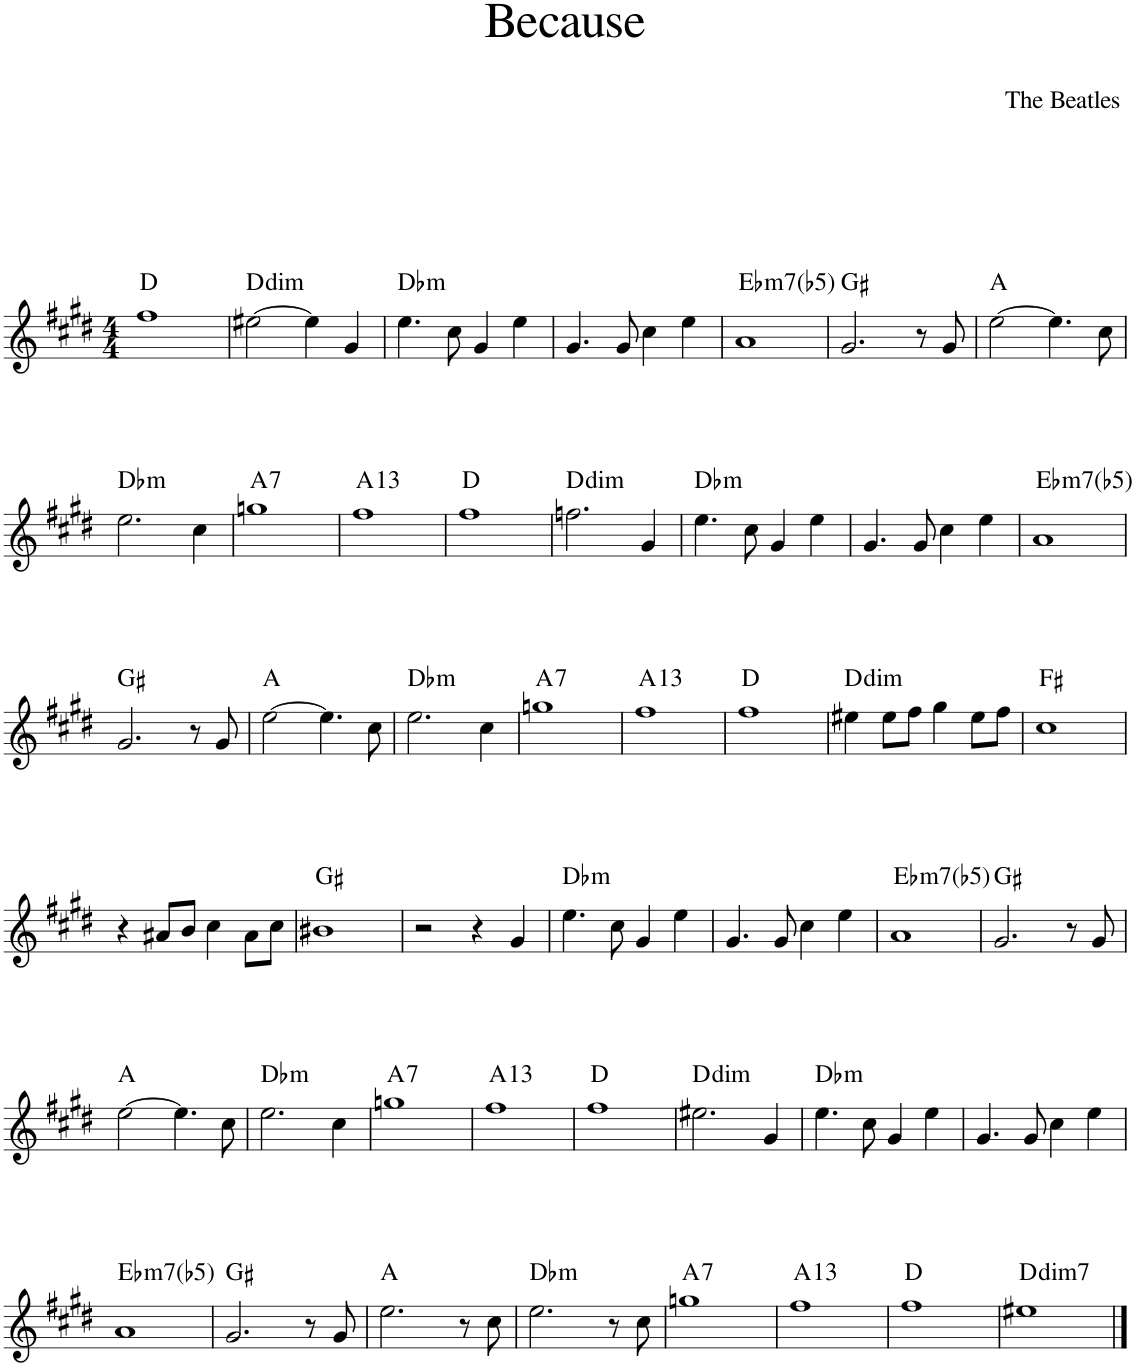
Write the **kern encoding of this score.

**kern	**harte
*part1	*part1
*staff1	*
*I"Piano	*
*I'Pno.	*
*clefG2	*
*k[f#c#g#d#]	*
*M4/4	*
=1	=1
1ff#	D:maj
=2	=2
!	!LO:H:kt=dim
[2ee#X\	D:dim
4ee#\]	.
4g#/	.
=3	=3
!	!LO:H:kt=m
4.ee\	Db:min
8cc#\	.
4g#/	.
4ee\	.
=4	=4
4.g#/	.
8g#/	.
4cc#\	.
4ee\	.
=5	=5
!	!LO:H:kt=m7(b5)
1a	Eb:hdim7
=6	=6
2.g#/	G#:maj
8r	.
8g#/	.
=7	=7
[2ee\	A:maj
4.ee\]	.
8cc#\	.
!!LO:LB:g=z
=8	=8
!	!LO:H:kt=m
2.ee\	Db:min
4cc#\	.
=9	=9
!	!LO:H:kt=7
1ggn	A:7
=10	=10
!	!LO:H:kt=13
1ff#	A:9(11,13)
=11	=11
1ff#	D:maj
=12	=12
!	!LO:H:kt=dim
2.ffn\	D:dim
4g#/	.
=13	=13
!	!LO:H:kt=m
4.ee\	Db:min
8cc#\	.
4g#/	.
4ee\	.
=14	=14
4.g#/	.
8g#/	.
4cc#\	.
4ee\	.
=15	=15
!	!LO:H:kt=m7(b5)
1a	Eb:hdim7
!!LO:LB:g=z
=16	=16
2.g#/	G#:maj
8r	.
8g#/	.
=17	=17
[2ee\	A:maj
4.ee\]	.
8cc#\	.
=18	=18
!	!LO:H:kt=m
2.ee\	Db:min
4cc#\	.
=19	=19
!	!LO:H:kt=7
1ggn	A:7
=20	=20
!	!LO:H:kt=13
1ff#	A:9(11,13)
=21	=21
1ff#	D:maj
=22	=22
!	!LO:H:kt=dim
4ee#X\	D:dim
8ee#\L	.
8ff#\J	.
4gg#\	.
8ee#\L	.
8ff#\J	.
=23	=23
1cc#	F#:maj
!!LO:LB:g=z
=24	=24
4r	.
8a#X/L	.
8b/J	.
4cc#\	.
8a#\L	.
8cc#\J	.
=25	=25
1b#X	G#:maj
=26	=26
2r	.
4r	.
4g#/	.
=27	=27
!	!LO:H:kt=m
4.ee\	Db:min
8cc#\	.
4g#/	.
4ee\	.
=28	=28
4.g#/	.
8g#/	.
4cc#\	.
4ee\	.
=29	=29
!	!LO:H:kt=m7(b5)
1a	Eb:hdim7
=30	=30
2.g#/	G#:maj
8r	.
8g#/	.
!!LO:LB:g=z
=31	=31
[2ee\	A:maj
4.ee\]	.
8cc#\	.
=32	=32
!	!LO:H:kt=m
2.ee\	Db:min
4cc#\	.
=33	=33
!	!LO:H:kt=7
1ggn	A:7
=34	=34
!	!LO:H:kt=13
1ff#	A:9(11,13)
=35	=35
1ff#	D:maj
=36	=36
!	!LO:H:kt=dim
2.ee#X\	D:dim
4g#/	.
=37	=37
!	!LO:H:kt=m
4.ee\	Db:min
8cc#\	.
4g#/	.
4ee\	.
=38	=38
4.g#/	.
8g#/	.
4cc#\	.
4ee\	.
!!LO:LB:g=z
=39	=39
!	!LO:H:kt=m7(b5)
1a	Eb:hdim7
=40	=40
2.g#/	G#:maj
8r	.
8g#/	.
=41	=41
2.ee\	A:maj
8r	.
8cc#\	.
=42	=42
!	!LO:H:kt=m
2.ee\	Db:min
8r	.
8cc#\	.
=43	=43
!	!LO:H:kt=7
1ggn	A:7
=44	=44
!	!LO:H:kt=13
1ff#	A:9(11,13)
=45	=45
1ff#	D:maj
=46	=46
!	!LO:H:kt=dim7
1ee#X	D:dim7
==	==
*-	*-
